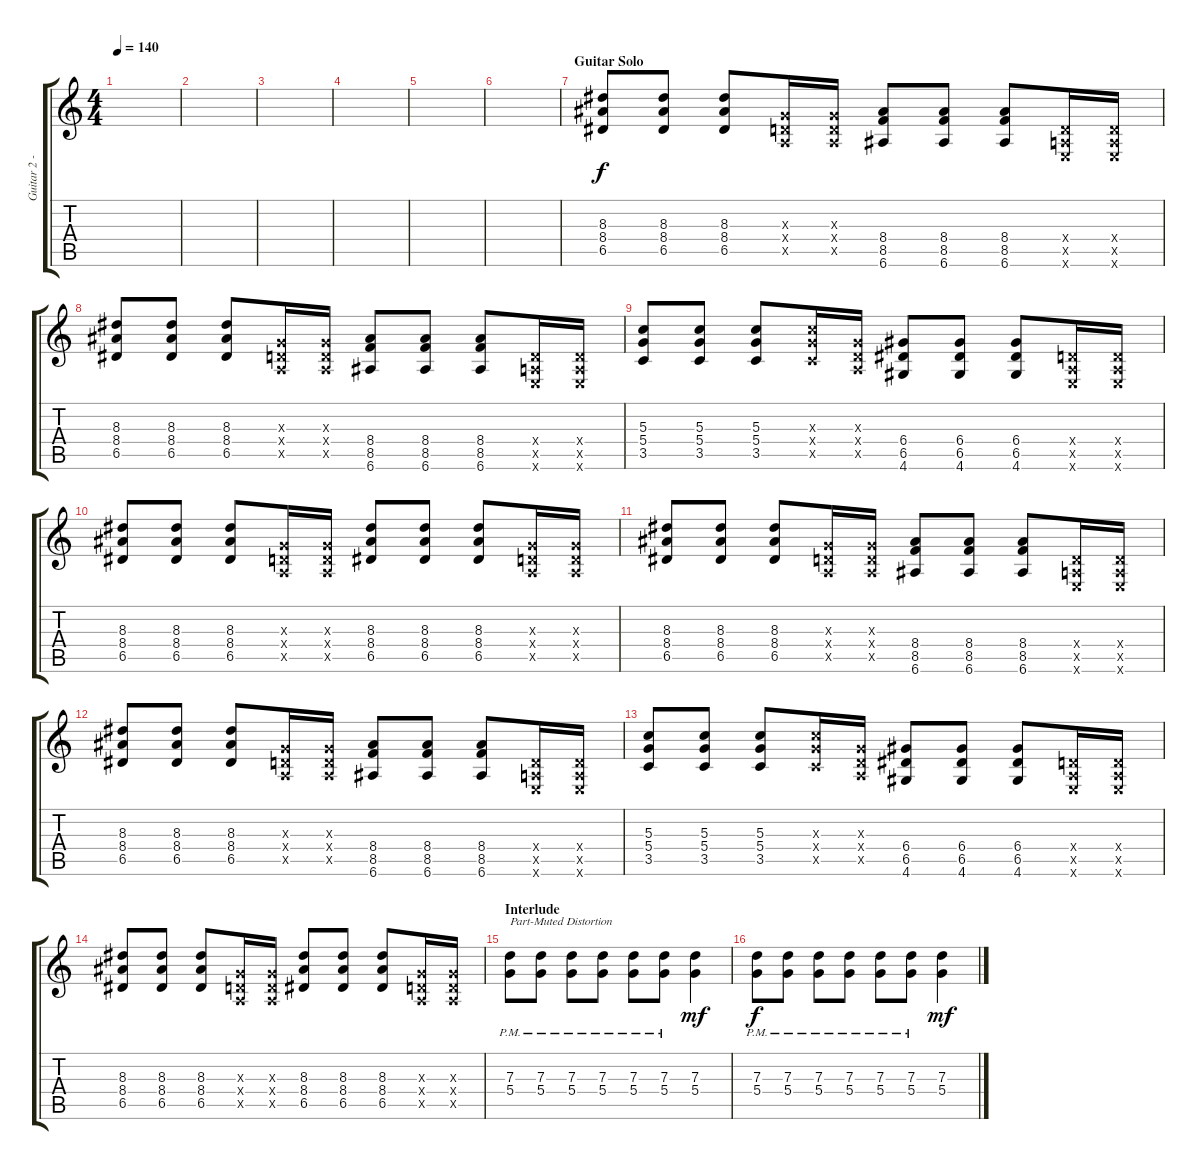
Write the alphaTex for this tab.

\track ("Guitar 2 - Chris Cheney" "Guitar 2 -") {instrument electricguitarmuted}
\staff {score tabs}
\tuning (E4 B3 G3 D3 A2 E2) {hide}
\ts (4 4)
\tempo 140
\clef g2
\ks c
|
|
|
|
|
|
\section ("" "Guitar Solo")
(8.3 8.4 6.5).8 (8.3 8.4 6.5).8 (8.3 8.4 6.5).8 (0.3{x} 0.4{x} 0.5{x}).16 (0.3{x} 0.4{x} 0.5{x}).16 (8.4 8.5 6.6).8 (8.4 8.5 6.6).8 (8.4 8.5 6.6).8 (0.4{x} 0.5{x} 0.6{x}).16 (0.4{x} 0.5{x} 0.6{x}).16 |
(8.3 8.4 6.5).8 (8.3 8.4 6.5).8 (8.3 8.4 6.5).8 (0.3{x} 0.4{x} 0.5{x}).16 (0.3{x} 0.4{x} 0.5{x}).16 (8.4 8.5 6.6).8 (8.4 8.5 6.6).8 (8.4 8.5 6.6).8 (0.4{x} 0.5{x} 0.6{x}).16 (0.4{x} 0.5{x} 0.6{x}).16 |
(5.3 5.4 3.5).8 (5.3 5.4 3.5).8 (5.3 5.4 3.5).8 (5.3{x} 5.4{x} 3.5{x}).16 (0.3{x} 0.4{x} 0.5{x}).16 (6.4 6.5 4.6).8 (6.4 6.5 4.6).8 (6.4 6.5 4.6).8 (0.4{x} 0.5{x} 0.6{x}).16 (0.4{x} 0.5{x} 0.6{x}).16 |
(8.3 8.4 6.5).8 (8.3 8.4 6.5).8 (8.3 8.4 6.5).8 (0.3{x} 0.4{x} 0.5{x}).16 (0.3{x} 0.4{x} 0.5{x}).16 (8.3 8.4 6.5).8 (8.3 8.4 6.5).8 (8.3 8.4 6.5).8 (0.3{x} 0.4{x} 0.5{x}).16 (0.3{x} 0.4{x} 0.5{x}).16 |
(8.3 8.4 6.5).8 (8.3 8.4 6.5).8 (8.3 8.4 6.5).8 (0.3{x} 0.4{x} 0.5{x}).16 (0.3{x} 0.4{x} 0.5{x}).16 (8.4 8.5 6.6).8 (8.4 8.5 6.6).8 (8.4 8.5 6.6).8 (0.4{x} 0.5{x} 0.6{x}).16 (0.4{x} 0.5{x} 0.6{x}).16 |
(8.3 8.4 6.5).8 (8.3 8.4 6.5).8 (8.3 8.4 6.5).8 (0.3{x} 0.4{x} 0.5{x}).16 (0.3{x} 0.4{x} 0.5{x}).16 (8.4 8.5 6.6).8 (8.4 8.5 6.6).8 (8.4 8.5 6.6).8 (0.4{x} 0.5{x} 0.6{x}).16 (0.4{x} 0.5{x} 0.6{x}).16 |
(5.3 5.4 3.5).8 (5.3 5.4 3.5).8 (5.3 5.4 3.5).8 (5.3{x} 5.4{x} 3.5{x}).16 (0.3{x} 0.4{x} 0.5{x}).16 (6.4 6.5 4.6).8 (6.4 6.5 4.6).8 (6.4 6.5 4.6).8 (0.4{x} 0.5{x} 0.6{x}).16 (0.4{x} 0.5{x} 0.6{x}).16 |
(8.3 8.4 6.5).8 (8.3 8.4 6.5).8 (8.3 8.4 6.5).8 (0.3{x} 0.4{x} 0.5{x}).16 (0.3{x} 0.4{x} 0.5{x}).16 (8.3 8.4 6.5).8 (8.3 8.4 6.5).8 (8.3 8.4 6.5).8 (0.3{x} 0.4{x} 0.5{x}).16 (0.3{x} 0.4{x} 0.5{x}).16 |
\section ("" "Interlude")
(7.3{pm} 5.4{pm}).8{txt "Part-Muted Distortion " volume 8 instrument distortionguitar} (7.3{pm} 5.4{pm}).8 (7.3{pm} 5.4{pm}).8 (7.3{pm} 5.4{pm}).8 (7.3{pm} 5.4{pm}).8 (7.3{pm} 5.4{pm}).8 (7.3 5.4).4{dy mf} |
(7.3{pm} 5.4{pm}).8{dy f volume 9 instrument overdrivenguitar} (7.3{pm} 5.4{pm}).8 (7.3{pm} 5.4{pm}).8 (7.3{pm} 5.4{pm}).8 (7.3{pm} 5.4{pm}).8 (7.3{pm} 5.4{pm}).8 (7.3 5.4).4{dy mf}
